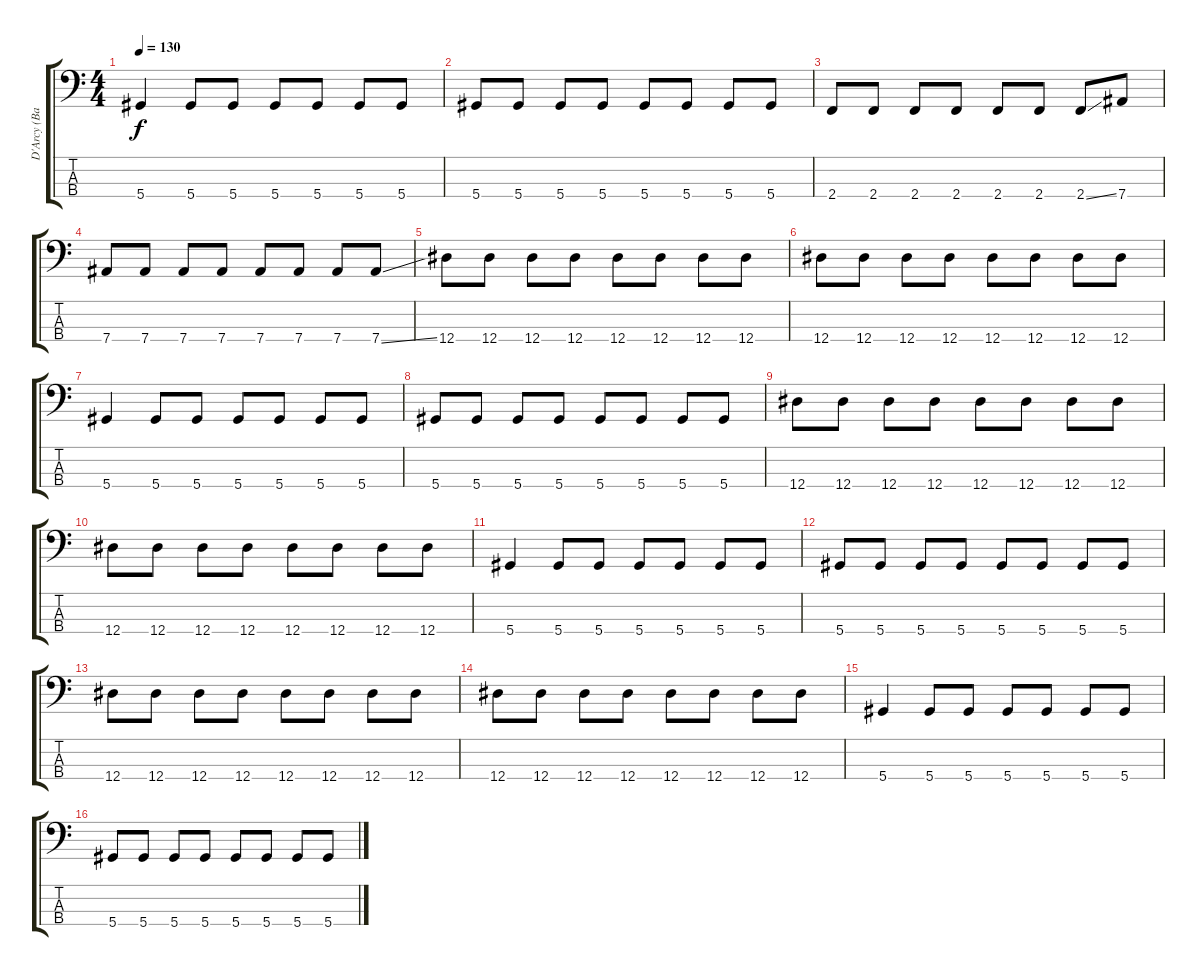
\track ("D'Arcy (Bass)" "D'Arcy (Ba") {instrument electricbasspick}
\staff {score tabs}
\tuning (Gb2 Db2 Ab1 Eb1) {hide}
\ts (4 4)
\tempo 130
\clef f4
\ks c
5.4.4{dy f} 5.4.8 5.4.8 5.4.8 5.4.8 5.4.8 5.4.8 |
5.4.8 5.4.8 5.4.8 5.4.8 5.4.8 5.4.8 5.4.8 5.4.8 |
2.4.8 2.4.8 2.4.8 2.4.8 2.4.8 2.4.8 2.4{ss}.8 7.4.8 |
7.4.8 7.4.8 7.4.8 7.4.8 7.4.8 7.4.8 7.4.8 7.4{ss}.8 |
12.4.8 12.4.8 12.4.8 12.4.8 12.4.8 12.4.8 12.4.8 12.4.8 |
12.4.8 12.4.8 12.4.8 12.4.8 12.4.8 12.4.8 12.4.8 12.4.8 |
5.4.4 5.4.8 5.4.8 5.4.8 5.4.8 5.4.8 5.4.8 |
5.4.8 5.4.8 5.4.8 5.4.8 5.4.8 5.4.8 5.4.8 5.4.8 |
12.4.8 12.4.8 12.4.8 12.4.8 12.4.8 12.4.8 12.4.8 12.4.8 |
12.4.8 12.4.8 12.4.8 12.4.8 12.4.8 12.4.8 12.4.8 12.4.8 |
5.4.4 5.4.8 5.4.8 5.4.8 5.4.8 5.4.8 5.4.8 |
5.4.8 5.4.8 5.4.8 5.4.8 5.4.8 5.4.8 5.4.8 5.4.8 |
12.4.8 12.4.8 12.4.8 12.4.8 12.4.8 12.4.8 12.4.8 12.4.8 |
12.4.8 12.4.8 12.4.8 12.4.8 12.4.8 12.4.8 12.4.8 12.4.8 |
5.4.4 5.4.8 5.4.8 5.4.8 5.4.8 5.4.8 5.4.8 |
5.4.8 5.4.8 5.4.8 5.4.8 5.4.8 5.4.8 5.4.8 5.4.8
